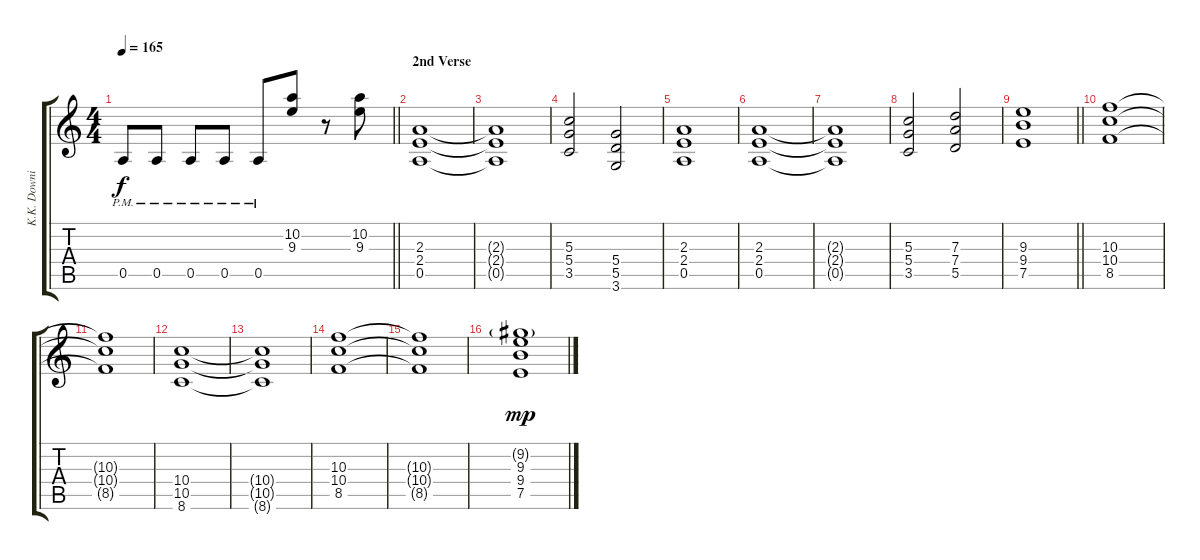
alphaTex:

\track ("K.K. Downing" "K.K. Downi") {instrument overdrivenguitar}
\staff {score tabs}
\tuning (E4 B3 G3 D3 A2 E2) {hide}
\ts (4 4)
\tempo 165
\clef g2
\barLineRight lightlight
\ks aminor
0.5{pm}.8{dy f} 0.5{pm}.8 0.5{pm}.8 0.5{pm}.8 0.5{pm}.8 (10.2 9.3).8 r.8 (10.2 9.3).8 |
\section ("" "2nd Verse")
(2.3 2.4 0.5).1 |
(2.3{t} 2.4{t} 0.5{t}).1 |
(5.3 5.4 3.5).2 (5.4 5.5 3.6).2 |
(2.3 2.4 0.5).1 |
(2.3 2.4 0.5).1 |
(2.3{t} 2.4{t} 0.5{t}).1 |
(5.3 5.4 3.5).2 (7.3 7.4 5.5).2 |
\barLineRight lightlight
(9.3 9.4 7.5).1 |
(10.3 10.4 8.5).1 |
(10.3{t} 10.4{t} 8.5{t}).1 |
(10.4 10.5 8.6).1 |
(10.4{t} 10.5{t} 8.6{t}).1 |
(10.3 10.4 8.5).1 |
(10.3{t} 10.4{t} 8.5{t}).1 |
(9.2{g} 9.3 9.4 7.5).1{dy mp}
